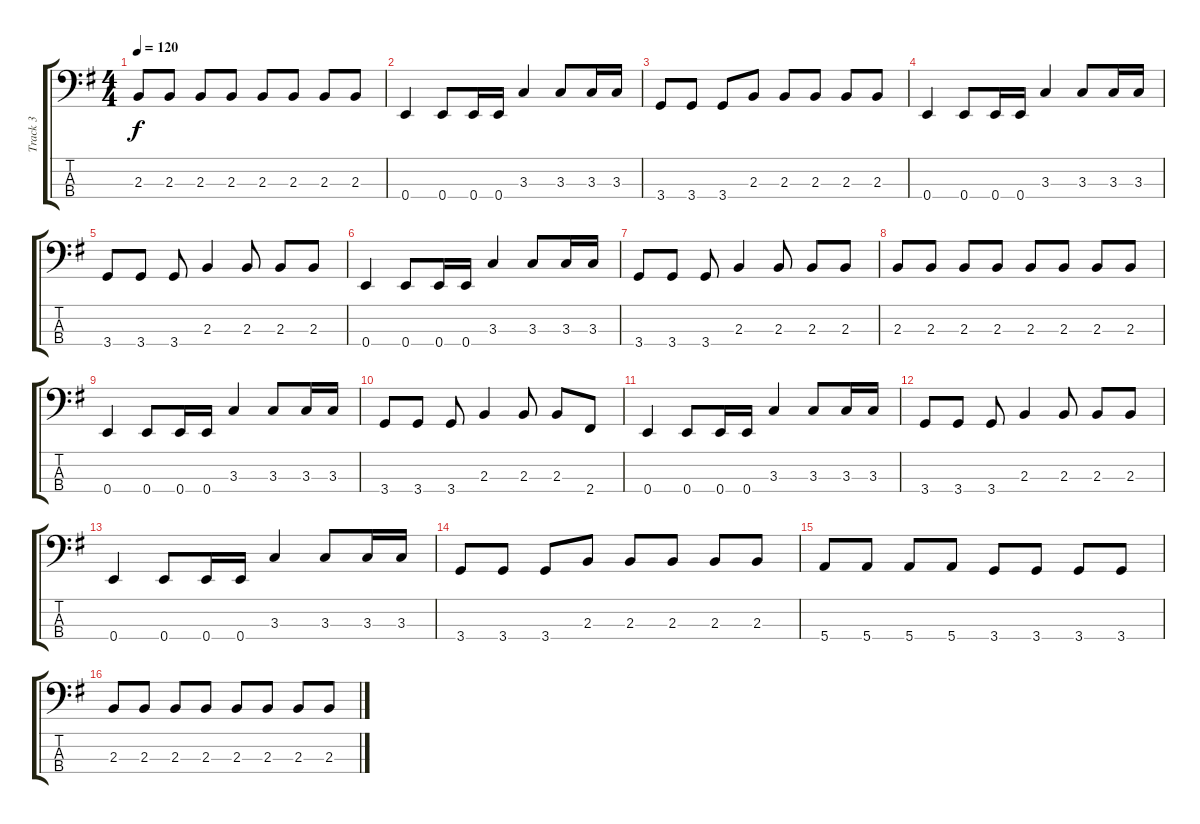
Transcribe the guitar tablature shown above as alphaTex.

\track ("Track 3" "Track 3") {instrument fretlessbass}
\staff {score tabs}
\tuning (G2 D2 A1 E1) {hide}
\ts (4 4)
\tempo 120
\clef f4
\ks eminor
2.3.8{dy f} 2.3.8 2.3.8 2.3.8 2.3.8 2.3.8 2.3.8 2.3.8 |
0.4.4 0.4.8 0.4.16 0.4.16 3.3.4 3.3.8 3.3.16 3.3.16 |
3.4.8 3.4.8 3.4.8 2.3.8 2.3.8 2.3.8 2.3.8 2.3.8 |
0.4.4 0.4.8 0.4.16 0.4.16 3.3.4 3.3.8 3.3.16 3.3.16 |
3.4.8 3.4.8 3.4.8 2.3.4 2.3.8 2.3.8 2.3.8 |
0.4.4 0.4.8 0.4.16 0.4.16 3.3.4 3.3.8 3.3.16 3.3.16 |
3.4.8 3.4.8 3.4.8 2.3.4 2.3.8 2.3.8 2.3.8 |
2.3.8 2.3.8 2.3.8 2.3.8 2.3.8 2.3.8 2.3.8 2.3.8 |
0.4.4 0.4.8 0.4.16 0.4.16 3.3.4 3.3.8 3.3.16 3.3.16 |
3.4.8 3.4.8 3.4.8 2.3.4 2.3.8 2.3.8 2.4.8 |
0.4.4 0.4.8 0.4.16 0.4.16 3.3.4 3.3.8 3.3.16 3.3.16 |
3.4.8 3.4.8 3.4.8 2.3.4 2.3.8 2.3.8 2.3.8 |
0.4.4 0.4.8 0.4.16 0.4.16 3.3.4 3.3.8 3.3.16 3.3.16 |
3.4.8 3.4.8 3.4.8 2.3.8 2.3.8 2.3.8 2.3.8 2.3.8 |
5.4.8 5.4.8 5.4.8 5.4.8 3.4.8 3.4.8 3.4.8 3.4.8 |
2.3.8 2.3.8 2.3.8 2.3.8 2.3.8 2.3.8 2.3.8 2.3.8
